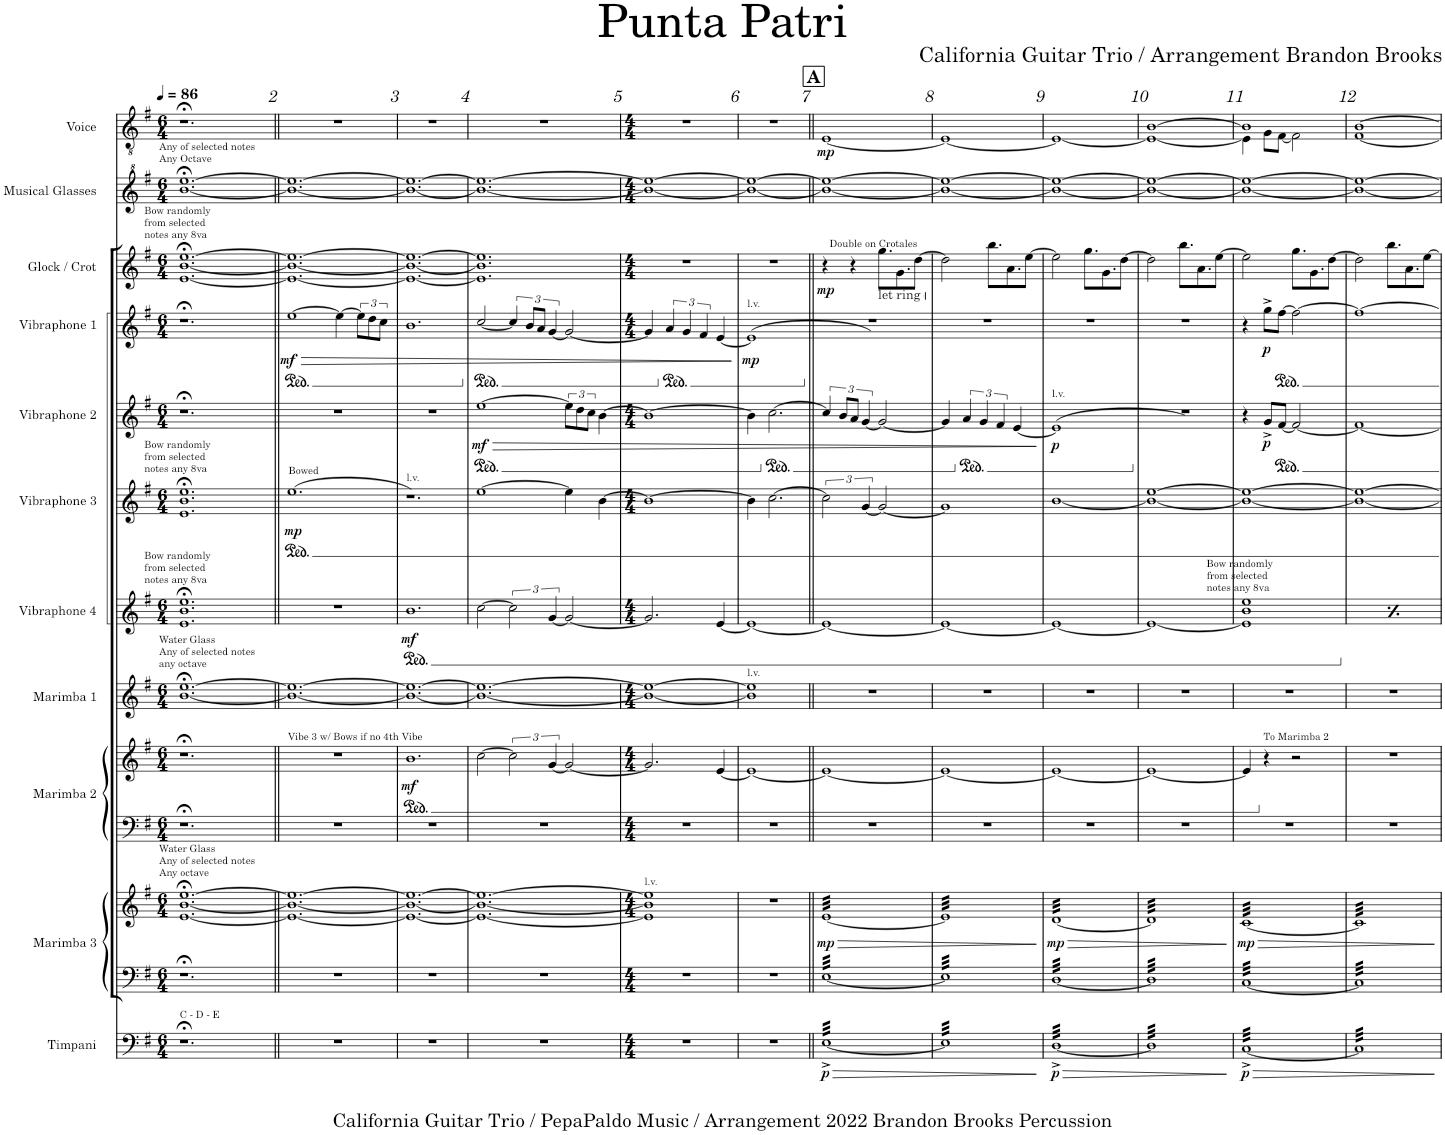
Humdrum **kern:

**kern	**dynam	**kern	**kern	**dynam	**kern	**kern	**dynam	**kern	**kern	**dynam	**kern	**dynam	**kern	**dynam	**kern	**dynam	**kern	**dynam	**kern	**kern	**dynam
*part11	*part11	*part10	*part10	*part10	*part9	*part9	*part9	*part8	*part7	*part7	*part6	*part6	*part5	*part5	*part4	*part4	*part3	*part3	*part2	*part1	*part1
*staff13	*staff13	*staff12	*staff11	*staff11/12	*staff10	*staff9	*staff9/10	*staff8	*staff7	*staff7	*staff6	*staff6	*staff5	*staff5	*staff4	*staff4	*staff3	*staff3	*staff2	*staff1	*staff1
*I"Timpani	*	*I"Marimba 3	*	*	*I"Marimba 2	*	*	*I"Marimba 1	*I"Vibraphone 4	*	*I"Vibraphone 3	*	*I"Vibraphone 2	*	*I"Vibraphone 1	*	*I"Glock / Crot	*	*I"Musical Glasses	*I"Voice	*
*I'Timp.	*	*I'Mrm. 3	*	*	*I'Mrm. 2	*	*	*I'Mrm. 1	*I'Vib. 4	*	*I'Vib. 3	*	*I'Vib. 2	*	*I'Vib. 1	*	*I'Glock / Crot	*	*I'Mu. Gla.	*I'V.	*
*clefF4	*	*clefF4	*clefG2	*	*clefF4	*clefG2	*	*clefG2	*clefG2	*	*clefG2	*	*clefG2	*	*clefG2	*	*clefG2	*	*clefG^2	*clefGv2	*
*	*	*	*	*	*	*	*	*	*	*	*	*	*	*	*	*	*Trd-14c-24	*	*	*	*
*k[f#]	*	*k[f#]	*k[f#]	*	*k[f#]	*k[f#]	*	*k[f#]	*k[f#]	*	*k[f#]	*	*k[f#]	*	*k[f#]	*	*k[f#]	*	*k[f#]	*k[f#]	*
*M6/4	*	*M6/4	*M6/4	*	*M6/4	*M6/4	*	*M6/4	*M6/4	*	*M6/4	*	*M6/4	*	*M6/4	*	*M6/4	*	*M6/4	*M6/4	*
*MM86	*	*MM86	*MM86	*	*MM86	*MM86	*	*MM86	*MM86	*	*MM86	*	*MM86	*	*MM86	*	*MM86	*	*MM86	*MM86	*
=1	=1	=1	=1	=1	=1	=1	=1	=1	=1	=1	=1	=1	=1	=1	=1	=1	=1	=1	=1	=1	=1
!	!	!	!	!	!	!	!	!	!	!	!	!	!	!	!	!	!	!	!LO:TX:a:t=Any of selected notes	!	!
!	!	!	!	!	!	!	!	!	!	!	!	!	!	!	!	!	!	!	!LO:TX:a:t=Any Octave	!	!
!	!	!	!	!	!	!	!	!	!	!	!	!	!	!	!	!	!LO:TX:a:t=Bow randomly	!	!	!	!
!	!	!	!	!	!	!	!	!	!	!	!	!	!	!	!	!	!LO:TX:a:t=from selected	!	!	!	!
!	!	!	!	!	!	!	!	!	!	!	!	!	!	!	!	!	!LO:TX:a:t=notes any 8va	!	!	!	!
!	!	!	!	!	!	!	!	!	!	!	!LO:TX:a:t=Bow randomly	!	!	!	!	!	!	!	!	!	!
!	!	!	!	!	!	!	!	!	!	!	!LO:TX:a:t=from selected	!	!	!	!	!	!	!	!	!	!
!	!	!	!	!	!	!	!	!	!	!	!LO:TX:a:t=notes any 8va	!	!	!	!	!	!	!	!	!	!
!	!	!	!	!	!	!	!	!	!LO:TX:a:t=Bow randomly	!	!	!	!	!	!	!	!	!	!	!	!
!	!	!	!	!	!	!	!	!	!LO:TX:a:t=from selected	!	!	!	!	!	!	!	!	!	!	!	!
!	!	!	!	!	!	!	!	!	!LO:TX:a:t=notes any 8va	!	!	!	!	!	!	!	!	!	!	!	!
!	!	!	!	!	!	!	!	!LO:TX:a:t=Water Glass	!	!	!	!	!	!	!	!	!	!	!	!	!
!	!	!	!	!	!	!	!	!LO:TX:a:t=Any of selected notes	!	!	!	!	!	!	!	!	!	!	!	!	!
!	!	!	!	!	!	!	!	!LO:TX:a:t=any octave	!	!	!	!	!	!	!	!	!	!	!	!	!
!	!	!	!LO:TX:a:t=Water Glass	!	!	!	!	!	!	!	!	!	!	!	!	!	!	!	!	!	!
!	!	!	!LO:TX:a:t=Any of selected notes	!	!	!	!	!	!	!	!	!	!	!	!	!	!	!	!	!	!
!	!	!	!LO:TX:a:t=Any octave	!	!	!	!	!	!	!	!	!	!	!	!	!	!	!	!	!	!
!LO:TX:a:t=C - D - E	!	!	!	!	!	!	!	!	!	!	!	!	!	!	!	!	!	!	!	!	!
1.r;<	.	1.r;<	[1.e;< [1.b;< [1.ee;<	.	1.r;<	1.r;<	.	[1.b;< [1.ee;<	1.e;< 1.b;< 1.ee;<	.	1.e;< 1.b;< 1.ee;<	.	1.r;<	.	1.r;<	.	[1.e;< [1.b;< [1.ee;<	.	[1.bb;< [1.eee;<	1.r;<	.
=2||	=2||	=2||	=2||	=2||	=2||	=2||	=2||	=2||	=2||	=2||	=2||	=2||	=2||	=2||	=2||	=2||	=2||	=2||	=2||	=2||	=2||
*	*	*	*	*	*	*	*	*	*	*	*	*	*	*	*ped	*	*	*	*	*	*
!	!	!	!	!	!	!	!	!	!	!	!LO:TX:a:t=Bowed	!	!	!	!	!	!	!	!	!	!
!	!	!	!	!	!	!LO:TX:a:t=Vibe 3 w/ Bows if no 4th Vibe	!	!	!	!	!	!	!	!	!	!	!	!	!	!	!
!	!	!	!	!	!	!	!	!	!	!	!	!LO:DY:b	!	!	!	!LO:DY:b	!	!	!	!	!
1.r	.	1.r	1.e_ 1.b_ 1.ee_	.	1.r	1.r	.	1.b_ 1.ee_	1.r	.	(>1.ee	mp	1.r	.	[1ee	mf	1.e_ 1.b_ 1.ee_	.	1.bb_ 1.eee_	1.r	.
!	!	!	!	!	!	!	!	!	!	!	!	!	!	!	!	!LO:HP:b	!	!	!	!	!
.	.	.	.	.	.	.	.	.	.	.	.	.	.	.	4ee\_	>	.	.	.	.	.
.	.	.	.	.	.	.	.	.	.	.	.	.	.	.	12ee\L]	.	.	.	.	.	.
.	.	.	.	.	.	.	.	.	.	.	.	.	.	.	12dd\	.	.	.	.	.	.
.	.	.	.	.	.	.	.	.	.	.	.	.	.	.	12cc\J	.	.	.	.	.	.
=3	=3	=3	=3	=3	=3	=3	=3	=3	=3	=3	=3	=3	=3	=3	=3	=3	=3	=3	=3	=3	=3
!	!	!	!	!	!	!	!	!	!	!	!LO:TX:a:t=l.v.	!	!	!	!	!	!	!	!	!	!
!	!	!	!	!	!	!	!LO:DY:b	!	!	!LO:DY:b	!	!	!	!	!	!	!	!	!	!	!
1.r	.	1.r	1.e_ 1.b_ 1.ee_	.	1.r	1.b	mf	1.b_ 1.ee_	1.b	mf	1.r)	.	1.r	.	1.b	.	1.e_ 1.b_ 1.ee_	.	1.bb_ 1.eee_	1.r	.
=4	=4	=4	=4	=4	=4	=4	=4	=4	=4	=4	=4	=4	=4	=4	=4	=4	=4	=4	=4	=4	=4
*	*	*	*	*	*	*	*	*	*	*	*	*	*	*	*Xped	*	*	*	*	*	*
*	*	*	*	*	*	*	*	*	*	*	*	*	*	*	*ped	*	*	*	*	*	*
!	!	!	!	!	!	!	!	!	!	!	!	!	!	!LO:DY:b	!	!	!	!	!	!	!
1.r	.	1.r	1.e_ 1.b_ 1.ee_	.	1.r	[2cc\	.	1.b_ 1.ee_	[2cc\	.	[1ee	.	[1ee	mf	[2cc/	.	1.e] 1.b] 1.ee]	.	1.bb_ 1.eee_	1.r	.
.	.	.	.	.	.	3cc\]	.	.	3cc\]	.	.	.	.	.	6cc/]	.	.	.	.	.	.
.	.	.	.	.	.	.	.	.	.	.	.	.	.	.	12b/L	.	.	.	.	.	.
.	.	.	.	.	.	.	.	.	.	.	.	.	.	.	12a/J	.	.	.	.	.	.
.	.	.	.	.	.	[6g/	.	.	[6g/	.	.	.	.	.	[6g/	.	.	.	.	.	.
!	!	!	!	!	!	!	!	!	!	!	!	!	!	!LO:HP:b	!	!	!	!	!	!	!
.	.	.	.	.	.	2g/_	.	.	2g/_	.	4ee\]	.	12ee\L]	>	2g/_	.	.	.	.	.	.
.	.	.	.	.	.	.	.	.	.	.	.	.	12dd\	.	.	.	.	.	.	.	.
.	.	.	.	.	.	.	.	.	.	.	.	.	12cc\J	.	.	.	.	.	.	.	.
.	.	.	.	.	.	.	.	.	.	.	[4b\	.	[4b\	.	.	.	.	.	.	.	.
=5	=5	=5	=5	=5	=5	=5	=5	=5	=5	=5	=5	=5	=5	=5	=5	=5	=5	=5	=5	=5	=5
*M4/4	*	*M4/4	*M4/4	*	*M4/4	*M4/4	*	*M4/4	*M4/4	*	*M4/4	*	*M4/4	*	*M4/4	*	*M4/4	*	*M4/4	*M4/4	*
!	!	!	!LO:TX:a:t=l.v.	!	!	!	!	!	!	!	!	!	!	!	!	!	!	!	!	!	!
1r	.	1r	1e] 1b] 1ee]	.	1r	2.g/]	.	1b_ 1ee_	2.g/]	.	1b_	.	1b_	.	4g/]	.	1r	.	1bb_ 1eee_	1r	.
*	*	*	*	*	*	*	*	*	*	*	*	*	*	*	*Xped	*	*	*	*	*	*
*	*	*	*	*	*	*	*	*	*	*	*	*	*	*	*ped	*	*	*	*	*	*
.	.	.	.	.	.	.	.	.	.	.	.	.	.	.	6a/	.	.	.	.	.	.
.	.	.	.	.	.	.	.	.	.	.	.	.	.	.	6g/	.	.	.	.	.	.
.	.	.	.	.	.	.	.	.	.	.	.	.	.	.	6f#/	.	.	.	.	.	.
.	.	.	.	.	.	[4e/	.	.	[4e/	.	.	.	.	.	[4e/	.	.	.	.	.	.
.	.	.	.	.	.	.	.	.	.	.	.	.	.	.	.	]	.	.	.	.	.
=6	=6	=6	=6	=6	=6	=6	=6	=6	=6	=6	=6	=6	=6	=6	=6	=6	=6	=6	=6	=6	=6
!	!	!	!	!	!	!	!	!	!	!	!	!	!	!	!LO:TX:a:t=l.v.	!	!	!	!	!	!
!	!	!	!	!	!	!	!	!LO:TX:a:t=l.v.	!	!	!	!	!	!	!	!	!	!	!	!	!
!	!	!	!	!	!	!	!	!	!	!	!	!	!	!	!	!LO:DY:b	!	!	!	!	!
1r	.	1r	1r	.	1r	1e_	.	1b] 1ee]	1e_	.	4b\]	.	4b\]	.	(>1e]	mp	1r	.	1bb_ 1eee_	1r	.
.	.	.	.	.	.	.	.	.	.	.	[2.cc\	.	[2.cc\	.	.	.	.	.	.	.	.
!!LO:REH:place=s1:a:B:cj:fs=14:t=A
=7||	=7||	=7||	=7||	=7||	=7||	=7||	=7||	=7||	=7||	=7||	=7||	=7||	=7||	=7||	=7||	=7||	=7||	=7||	=7||	=7||	=7||
!	!LO:HP:b	!	!	!LO:HP:b	!	!	!	!	!	!	!	!	!	!	!	!	!	!	!	!	!
*	*	*	*	*	*	*	*	*	*	*	*	*	*	*	*Xped	*	*	*	*	*	*
*	*	*	*	*	*	*	*	*	*	*	*	*	*	*	*	*	*	*	*	*^	*
!	!LO:DY:n=1:b	!	!	!LO:DY:n=1:b	!	!	!	!	!	!	!	!	!	!	!	!	!	!LO:DY:b	!	!	!	!LO:DY:b
*tremolo	*	*	*	*	*	*	*	*	*	*	*	*	*	*	*	*	*	*	*	*	*	*
*	*	*tremolo	*	*	*	*	*	*	*	*	*	*	*	*	*	*	*	*	*	*	*	*
*	*	*	*tremolo	*	*	*	*	*	*	*	*	*	*	*	*	*	*	*	*	*	*	*
[32E^LLL	> p	[32ELLL	[32eLLL	> mp	1r	1e_	.	1r	1e_	.	3cc\]	.	6cc/]	.	1r)	.	4r	mp	1bb_ 1eee_	1ryy	[1E	mp
32E^	.	32E	32e	.	.	.	.	.	.	.	.	.	.	.	.	.	.	.	.	.	.	.
32E^	.	32E	32e	.	.	.	.	.	.	.	.	.	.	.	.	.	.	.	.	.	.	.
32E^	.	32E	32e	.	.	.	.	.	.	.	.	.	.	.	.	.	.	.	.	.	.	.
32E^	.	32E	32e	.	.	.	.	.	.	.	.	.	.	.	.	.	.	.	.	.	.	.
32E^	.	32E	32e	.	.	.	.	.	.	.	.	.	.	.	.	.	.	.	.	.	.	.
.	.	.	.	.	.	.	.	.	.	.	.	.	12b/L	.	.	.	.	.	.	.	.	.
32E^	.	32E	32e	.	.	.	.	.	.	.	.	.	.	.	.	.	.	.	.	.	.	.
32E^	.	32E	32e	.	.	.	.	.	.	.	.	.	.	.	.	.	.	.	.	.	.	.
32E^	.	32E	32e	.	.	.	.	.	.	.	.	.	12a/J	.	.	.	4r	.	.	.	.	.
32E^	.	32E	32e	.	.	.	.	.	.	.	.	.	.	.	.	.	.	.	.	.	.	.
32E^	.	32E	32e	.	.	.	.	.	.	.	.	.	.	.	.	.	.	.	.	.	.	.
.	.	.	.	.	.	.	.	.	.	.	[6g/	.	[6g/	.	.	.	.	.	.	.	.	.
32E^	.	32E	32e	.	.	.	.	.	.	.	.	.	.	.	.	.	.	.	.	.	.	.
32E^	.	32E	32e	.	.	.	.	.	.	.	.	.	.	.	.	.	.	.	.	.	.	.
32E^	.	32E	32e	.	.	.	.	.	.	.	.	.	.	.	.	.	.	.	.	.	.	.
32E^	.	32E	32e	.	.	.	.	.	.	.	.	.	.	.	.	.	.	.	.	.	.	.
32E^	.	32E	32e	.	.	.	.	.	.	.	.	.	.	.	.	.	.	.	.	.	.	.
!	!	!	!	!	!	!	!	!	!	!	!	!	!	!	!	!	!LO:TX:a:t=Double on Crotales	!	!	!	!	!
!	!	!	!	!	!	!	!	!	!	!	!	!	!	!	!	!	!LO:TX:b:t=let ring	!	!	!	!	!
32E^	.	32E	32e	.	.	.	.	.	.	.	2g/_	.	2g/_	.	.	.	8.gg\L	.	.	.	.	.
32E^	.	32E	32e	.	.	.	.	.	.	.	.	.	.	.	.	.	.	.	.	.	.	.
32E^	.	32E	32e	.	.	.	.	.	.	.	.	.	.	.	.	.	.	.	.	.	.	.
32E^	.	32E	32e	.	.	.	.	.	.	.	.	.	.	.	.	.	.	.	.	.	.	.
32E^	.	32E	32e	.	.	.	.	.	.	.	.	.	.	.	.	.	.	.	.	.	.	.
32E^	.	32E	32e	.	.	.	.	.	.	.	.	.	.	.	.	.	.	.	.	.	.	.
32E^	.	32E	32e	.	.	.	.	.	.	.	.	.	.	.	.	.	8.g\	.	.	.	.	.
32E^	.	32E	32e	.	.	.	.	.	.	.	.	.	.	.	.	.	.	.	.	.	.	.
32E^	.	32E	32e	.	.	.	.	.	.	.	.	.	.	.	.	.	.	.	.	.	.	.
32E^	.	32E	32e	.	.	.	.	.	.	.	.	.	.	.	.	.	.	.	.	.	.	.
32E^	.	32E	32e	.	.	.	.	.	.	.	.	.	.	.	.	.	.	.	.	.	.	.
32E^	.	32E	32e	.	.	.	.	.	.	.	.	.	.	.	.	.	.	.	.	.	.	.
32E^	.	32E	32e	.	.	.	.	.	.	.	.	.	.	.	.	.	[8dd\J	.	.	.	.	.
32E^	.	32E	32e	.	.	.	.	.	.	.	.	.	.	.	.	.	.	.	.	.	.	.
32E^	.	32E	32e	.	.	.	.	.	.	.	.	.	.	.	.	.	.	.	.	.	.	.
32E^JJJ	.	32EJJJ	32eJJJ	.	.	.	.	.	.	.	.	.	.	.	.	.	.	.	.	.	.	.
=8	=8	=8	=8	=8	=8	=8	=8	=8	=8	=8	=8	=8	=8	=8	=8	=8	=8	=8	=8	=8	=8	=8
32E]LLL	.	32E]LLL	32e]LLL	.	1r	1e_	.	1r	1e_	.	1g]	.	4g/]	.	1r	.	2dd\]	.	1bb_ 1eee_	1ryy	1E_	.
32E	.	32E	32e	.	.	.	.	.	.	.	.	.	.	.	.	.	.	.	.	.	.	.
32E	.	32E	32e	.	.	.	.	.	.	.	.	.	.	.	.	.	.	.	.	.	.	.
32E	.	32E	32e	.	.	.	.	.	.	.	.	.	.	.	.	.	.	.	.	.	.	.
32E	.	32E	32e	.	.	.	.	.	.	.	.	.	.	.	.	.	.	.	.	.	.	.
32E	.	32E	32e	.	.	.	.	.	.	.	.	.	.	.	.	.	.	.	.	.	.	.
32E	.	32E	32e	.	.	.	.	.	.	.	.	.	.	.	.	.	.	.	.	.	.	.
32E	.	32E	32e	.	.	.	.	.	.	.	.	.	.	.	.	.	.	.	.	.	.	.
32E	.	32E	32e	.	.	.	.	.	.	.	.	.	6a/	.	.	.	.	.	.	.	.	.
32E	.	32E	32e	.	.	.	.	.	.	.	.	.	.	.	.	.	.	.	.	.	.	.
32E	.	32E	32e	.	.	.	.	.	.	.	.	.	.	.	.	.	.	.	.	.	.	.
32E	.	32E	32e	.	.	.	.	.	.	.	.	.	.	.	.	.	.	.	.	.	.	.
32E	.	32E	32e	.	.	.	.	.	.	.	.	.	.	.	.	.	.	.	.	.	.	.
32E	.	32E	32e	.	.	.	.	.	.	.	.	.	.	.	.	.	.	.	.	.	.	.
.	.	.	.	.	.	.	.	.	.	.	.	.	6g/	.	.	.	.	.	.	.	.	.
32E	.	32E	32e	.	.	.	.	.	.	.	.	.	.	.	.	.	.	.	.	.	.	.
32E	.	32E	32e	.	.	.	.	.	.	.	.	.	.	.	.	.	.	.	.	.	.	.
32E	.	32E	32e	.	.	.	.	.	.	.	.	.	.	.	.	.	8.bb\L	.	.	.	.	.
32E	.	32E	32e	.	.	.	.	.	.	.	.	.	.	.	.	.	.	.	.	.	.	.
32E	.	32E	32e	.	.	.	.	.	.	.	.	.	.	.	.	.	.	.	.	.	.	.
.	.	.	.	.	.	.	.	.	.	.	.	.	6f#/	.	.	.	.	.	.	.	.	.
32E	.	32E	32e	.	.	.	.	.	.	.	.	.	.	.	.	.	.	.	.	.	.	.
32E	.	32E	32e	.	.	.	.	.	.	.	.	.	.	.	.	.	.	.	.	.	.	.
32E	.	32E	32e	.	.	.	.	.	.	.	.	.	.	.	.	.	.	.	.	.	.	.
32E	.	32E	32e	.	.	.	.	.	.	.	.	.	.	.	.	.	8.a\	.	.	.	.	.
32E	.	32E	32e	.	.	.	.	.	.	.	.	.	.	.	.	.	.	.	.	.	.	.
32E	.	32E	32e	.	.	.	.	.	.	.	.	.	[4e/	.	.	.	.	.	.	.	.	.
32E	.	32E	32e	.	.	.	.	.	.	.	.	.	.	.	.	.	.	.	.	.	.	.
32E	.	32E	32e	.	.	.	.	.	.	.	.	.	.	.	.	.	.	.	.	.	.	.
32E	.	32E	32e	.	.	.	.	.	.	.	.	.	.	.	.	.	.	.	.	.	.	.
32E	.	32E	32e	.	.	.	.	.	.	.	.	.	.	.	.	.	[8ee\J	.	.	.	.	.
32E	.	32E	32e	.	.	.	.	.	.	.	.	.	.	.	.	.	.	.	.	.	.	.
32E	.	32E	32e	.	.	.	.	.	.	.	.	.	.	.	.	.	.	.	.	.	.	.
32EJJJ	.	32EJJJ	32eJJJ	.	.	.	.	.	.	.	.	.	.	.	.	.	.	.	.	.	.	.
*	*	*	*	*	*	*	*	*	*	*	*	*	*	*	*	*	*	*	*	*v	*v	*
.	]	.	.	]	.	.	.	.	.	.	.	.	.	]	.	.	.	.	.	.	.
=9	=9	=9	=9	=9	=9	=9	=9	=9	=9	=9	=9	=9	=9	=9	=9	=9	=9	=9	=9	=9	=9
!	!	!	!	!	!	!	!	!	!	!	!	!	!LO:TX:a:t=l.v.	!	!	!	!	!	!	!	!
!	!LO:HP:b	!	!	!LO:HP:b	!	!	!	!	!	!	!	!	!	!	!	!	!	!	!	!	!
*	*	*	*	*	*	*	*	*	*	*	*	*	*	*	*	*	*	*	*	*^	*
!	!LO:DY:n=1:b	!	!	!LO:DY:n=1:b	!	!	!	!	!	!	!	!	!	!LO:DY:b	!	!	!	!	!	!	!	!
[32D^LLL	> p	[32DLLL	[32dLLL	> mp	1r	1e_	.	1r	1e_	.	[<1b	.	(>1e]	p	1r	.	2ee\]	.	1bb_ 1eee_	1ryy	1E_	.
32D^	.	32D	32d	.	.	.	.	.	.	.	.	.	.	.	.	.	.	.	.	.	.	.
32D^	.	32D	32d	.	.	.	.	.	.	.	.	.	.	.	.	.	.	.	.	.	.	.
32D^	.	32D	32d	.	.	.	.	.	.	.	.	.	.	.	.	.	.	.	.	.	.	.
32D^	.	32D	32d	.	.	.	.	.	.	.	.	.	.	.	.	.	.	.	.	.	.	.
32D^	.	32D	32d	.	.	.	.	.	.	.	.	.	.	.	.	.	.	.	.	.	.	.
32D^	.	32D	32d	.	.	.	.	.	.	.	.	.	.	.	.	.	.	.	.	.	.	.
32D^	.	32D	32d	.	.	.	.	.	.	.	.	.	.	.	.	.	.	.	.	.	.	.
32D^	.	32D	32d	.	.	.	.	.	.	.	.	.	.	.	.	.	.	.	.	.	.	.
32D^	.	32D	32d	.	.	.	.	.	.	.	.	.	.	.	.	.	.	.	.	.	.	.
32D^	.	32D	32d	.	.	.	.	.	.	.	.	.	.	.	.	.	.	.	.	.	.	.
32D^	.	32D	32d	.	.	.	.	.	.	.	.	.	.	.	.	.	.	.	.	.	.	.
32D^	.	32D	32d	.	.	.	.	.	.	.	.	.	.	.	.	.	.	.	.	.	.	.
32D^	.	32D	32d	.	.	.	.	.	.	.	.	.	.	.	.	.	.	.	.	.	.	.
32D^	.	32D	32d	.	.	.	.	.	.	.	.	.	.	.	.	.	.	.	.	.	.	.
32D^	.	32D	32d	.	.	.	.	.	.	.	.	.	.	.	.	.	.	.	.	.	.	.
32D^	.	32D	32d	.	.	.	.	.	.	.	.	.	.	.	.	.	8.gg\L	.	.	.	.	.
32D^	.	32D	32d	.	.	.	.	.	.	.	.	.	.	.	.	.	.	.	.	.	.	.
32D^	.	32D	32d	.	.	.	.	.	.	.	.	.	.	.	.	.	.	.	.	.	.	.
32D^	.	32D	32d	.	.	.	.	.	.	.	.	.	.	.	.	.	.	.	.	.	.	.
32D^	.	32D	32d	.	.	.	.	.	.	.	.	.	.	.	.	.	.	.	.	.	.	.
32D^	.	32D	32d	.	.	.	.	.	.	.	.	.	.	.	.	.	.	.	.	.	.	.
32D^	.	32D	32d	.	.	.	.	.	.	.	.	.	.	.	.	.	8.g\	.	.	.	.	.
32D^	.	32D	32d	.	.	.	.	.	.	.	.	.	.	.	.	.	.	.	.	.	.	.
32D^	.	32D	32d	.	.	.	.	.	.	.	.	.	.	.	.	.	.	.	.	.	.	.
32D^	.	32D	32d	.	.	.	.	.	.	.	.	.	.	.	.	.	.	.	.	.	.	.
32D^	.	32D	32d	.	.	.	.	.	.	.	.	.	.	.	.	.	.	.	.	.	.	.
32D^	.	32D	32d	.	.	.	.	.	.	.	.	.	.	.	.	.	.	.	.	.	.	.
32D^	.	32D	32d	.	.	.	.	.	.	.	.	.	.	.	.	.	[8dd\J	.	.	.	.	.
32D^	.	32D	32d	.	.	.	.	.	.	.	.	.	.	.	.	.	.	.	.	.	.	.
32D^	.	32D	32d	.	.	.	.	.	.	.	.	.	.	.	.	.	.	.	.	.	.	.
32D^JJJ	.	32DJJJ	32dJJJ	.	.	.	.	.	.	.	.	.	.	.	.	.	.	.	.	.	.	.
=10	=10	=10	=10	=10	=10	=10	=10	=10	=10	=10	=10	=10	=10	=10	=10	=10	=10	=10	=10	=10	=10	=10
32D]LLL	.	32D]LLL	32d]LLL	.	1r	1e_	.	1r	1e_	.	1b_ [1ee	.	1r)	.	1r	.	2dd\]	.	1bb_ 1eee_	1ryy	1E_ [>1B	.
32D	.	32D	32d	.	.	.	.	.	.	.	.	.	.	.	.	.	.	.	.	.	.	.
32D	.	32D	32d	.	.	.	.	.	.	.	.	.	.	.	.	.	.	.	.	.	.	.
32D	.	32D	32d	.	.	.	.	.	.	.	.	.	.	.	.	.	.	.	.	.	.	.
32D	.	32D	32d	.	.	.	.	.	.	.	.	.	.	.	.	.	.	.	.	.	.	.
32D	.	32D	32d	.	.	.	.	.	.	.	.	.	.	.	.	.	.	.	.	.	.	.
32D	.	32D	32d	.	.	.	.	.	.	.	.	.	.	.	.	.	.	.	.	.	.	.
32D	.	32D	32d	.	.	.	.	.	.	.	.	.	.	.	.	.	.	.	.	.	.	.
32D	.	32D	32d	.	.	.	.	.	.	.	.	.	.	.	.	.	.	.	.	.	.	.
32D	.	32D	32d	.	.	.	.	.	.	.	.	.	.	.	.	.	.	.	.	.	.	.
32D	.	32D	32d	.	.	.	.	.	.	.	.	.	.	.	.	.	.	.	.	.	.	.
32D	.	32D	32d	.	.	.	.	.	.	.	.	.	.	.	.	.	.	.	.	.	.	.
32D	.	32D	32d	.	.	.	.	.	.	.	.	.	.	.	.	.	.	.	.	.	.	.
32D	.	32D	32d	.	.	.	.	.	.	.	.	.	.	.	.	.	.	.	.	.	.	.
32D	.	32D	32d	.	.	.	.	.	.	.	.	.	.	.	.	.	.	.	.	.	.	.
32D	.	32D	32d	.	.	.	.	.	.	.	.	.	.	.	.	.	.	.	.	.	.	.
32D	.	32D	32d	.	.	.	.	.	.	.	.	.	.	.	.	.	8.bb\L	.	.	.	.	.
32D	.	32D	32d	.	.	.	.	.	.	.	.	.	.	.	.	.	.	.	.	.	.	.
32D	.	32D	32d	.	.	.	.	.	.	.	.	.	.	.	.	.	.	.	.	.	.	.
32D	.	32D	32d	.	.	.	.	.	.	.	.	.	.	.	.	.	.	.	.	.	.	.
32D	.	32D	32d	.	.	.	.	.	.	.	.	.	.	.	.	.	.	.	.	.	.	.
32D	.	32D	32d	.	.	.	.	.	.	.	.	.	.	.	.	.	.	.	.	.	.	.
32D	.	32D	32d	.	.	.	.	.	.	.	.	.	.	.	.	.	8.a\	.	.	.	.	.
32D	.	32D	32d	.	.	.	.	.	.	.	.	.	.	.	.	.	.	.	.	.	.	.
32D	.	32D	32d	.	.	.	.	.	.	.	.	.	.	.	.	.	.	.	.	.	.	.
32D	.	32D	32d	.	.	.	.	.	.	.	.	.	.	.	.	.	.	.	.	.	.	.
32D	.	32D	32d	.	.	.	.	.	.	.	.	.	.	.	.	.	.	.	.	.	.	.
32D	.	32D	32d	.	.	.	.	.	.	.	.	.	.	.	.	.	.	.	.	.	.	.
32D	.	32D	32d	.	.	.	.	.	.	.	.	.	.	.	.	.	[8ee\J	.	.	.	.	.
32D	.	32D	32d	.	.	.	.	.	.	.	.	.	.	.	.	.	.	.	.	.	.	.
32D	.	32D	32d	.	.	.	.	.	.	.	.	.	.	.	.	.	.	.	.	.	.	.
32DJJJ	.	32DJJJ	32dJJJ	.	.	.	.	.	.	.	.	.	.	.	.	.	.	.	.	.	.	.
*	*	*	*	*	*	*	*	*	*	*	*	*	*	*	*	*	*	*	*	*v	*v	*
.	]	.	.	]	.	.	.	.	.	.	.	.	.	.	.	.	.	.	.	.	.
=11	=11	=11	=11	=11	=11	=11	=11	=11	=11	=11	=11	=11	=11	=11	=11	=11	=11	=11	=11	=11	=11
!	!	!	!	!	!	!	!	!	!LO:TX:a:t=Bow randomly	!	!	!	!	!	!	!	!	!	!	!	!
!	!	!	!	!	!	!	!	!	!LO:TX:a:t=from selected	!	!	!	!	!	!	!	!	!	!	!	!
!	!	!	!	!	!	!	!	!	!LO:TX:a:t=notes any 8va	!	!	!	!	!	!	!	!	!	!	!	!
!	!LO:HP:b	!	!	!LO:HP:b	!	!	!	!	!	!	!	!	!	!	!	!	!	!	!	!	!
*	*	*	*	*	*	*	*	*	*	*	*	*	*	*	*	*	*	*	*	*^	*
!	!LO:DY:n=1:b	!	!	!LO:DY:n=1:b	!	!	!	!	!	!	!	!	!	!	!	!	!	!	!	!	!	!
[32C^LLL	> p	[32CLLL	[32cLLL	> mp	1r	4e/]	.	1r	1e] 1b 1ee	.	1b_ 1ee_	.	4r	.	4r	.	2ee\]	.	1bb_ 1eee_	1B]	4E\]	.
32C^	.	32C	32c	.	.	.	.	.	.	.	.	.	.	.	.	.	.	.	.	.	.	.
32C^	.	32C	32c	.	.	.	.	.	.	.	.	.	.	.	.	.	.	.	.	.	.	.
32C^	.	32C	32c	.	.	.	.	.	.	.	.	.	.	.	.	.	.	.	.	.	.	.
32C^	.	32C	32c	.	.	.	.	.	.	.	.	.	.	.	.	.	.	.	.	.	.	.
32C^	.	32C	32c	.	.	.	.	.	.	.	.	.	.	.	.	.	.	.	.	.	.	.
32C^	.	32C	32c	.	.	.	.	.	.	.	.	.	.	.	.	.	.	.	.	.	.	.
32C^	.	32C	32c	.	.	.	.	.	.	.	.	.	.	.	.	.	.	.	.	.	.	.
!	!	!	!	!	!	!LO:TX:a:t=To Marimba 2	!	!	!	!	!	!	!	!	!	!	!	!	!	!	!	!
!	!	!	!	!	!	!	!	!	!	!	!	!	!	!LO:DY:b	!	!LO:DY:b	!	!	!	!	!	!
32C^	.	32C	32c	.	.	4r	.	.	.	.	.	.	8g^/L	p	8gg^\L	p	.	.	.	.	8G\L	.
32C^	.	32C	32c	.	.	.	.	.	.	.	.	.	.	.	.	.	.	.	.	.	.	.
32C^	.	32C	32c	.	.	.	.	.	.	.	.	.	.	.	.	.	.	.	.	.	.	.
32C^	.	32C	32c	.	.	.	.	.	.	.	.	.	.	.	.	.	.	.	.	.	.	.
32C^	.	32C	32c	.	.	.	.	.	.	.	.	.	[8f#/J	.	[8ff#\J	.	.	.	.	.	[8F#\J	.
32C^	.	32C	32c	.	.	.	.	.	.	.	.	.	.	.	.	.	.	.	.	.	.	.
32C^	.	32C	32c	.	.	.	.	.	.	.	.	.	.	.	.	.	.	.	.	.	.	.
32C^	.	32C	32c	.	.	.	.	.	.	.	.	.	.	.	.	.	.	.	.	.	.	.
32C^	.	32C	32c	.	.	2r	.	.	.	.	.	.	2f#/_	.	2ff#\_	.	8.gg\L	.	.	.	2F#\]	.
32C^	.	32C	32c	.	.	.	.	.	.	.	.	.	.	.	.	.	.	.	.	.	.	.
32C^	.	32C	32c	.	.	.	.	.	.	.	.	.	.	.	.	.	.	.	.	.	.	.
32C^	.	32C	32c	.	.	.	.	.	.	.	.	.	.	.	.	.	.	.	.	.	.	.
32C^	.	32C	32c	.	.	.	.	.	.	.	.	.	.	.	.	.	.	.	.	.	.	.
32C^	.	32C	32c	.	.	.	.	.	.	.	.	.	.	.	.	.	.	.	.	.	.	.
32C^	.	32C	32c	.	.	.	.	.	.	.	.	.	.	.	.	.	8.g\	.	.	.	.	.
32C^	.	32C	32c	.	.	.	.	.	.	.	.	.	.	.	.	.	.	.	.	.	.	.
32C^	.	32C	32c	.	.	.	.	.	.	.	.	.	.	.	.	.	.	.	.	.	.	.
32C^	.	32C	32c	.	.	.	.	.	.	.	.	.	.	.	.	.	.	.	.	.	.	.
32C^	.	32C	32c	.	.	.	.	.	.	.	.	.	.	.	.	.	.	.	.	.	.	.
32C^	.	32C	32c	.	.	.	.	.	.	.	.	.	.	.	.	.	.	.	.	.	.	.
32C^	.	32C	32c	.	.	.	.	.	.	.	.	.	.	.	.	.	[8dd\J	.	.	.	.	.
32C^	.	32C	32c	.	.	.	.	.	.	.	.	.	.	.	.	.	.	.	.	.	.	.
32C^	.	32C	32c	.	.	.	.	.	.	.	.	.	.	.	.	.	.	.	.	.	.	.
32C^JJJ	.	32CJJJ	32cJJJ	.	.	.	.	.	.	.	.	.	.	.	.	.	.	.	.	.	.	.
=12	=12	=12	=12	=12	=12	=12	=12	=12	=12	=12	=12	=12	=12	=12	=12	=12	=12	=12	=12	=12	=12	=12
!	!	!	!	!	!	!	!	!	!LO:TX:a:t=Bow randomly	!	!	!	!	!	!	!	!	!	!	!	!	!
!	!	!	!	!	!	!	!	!	!LO:TX:a:t=from selected	!	!	!	!	!	!	!	!	!	!	!	!	!
!	!	!	!	!	!	!	!	!	!LO:TX:a:t=notes any 8va	!	!	!	!	!	!	!	!	!	!	!	!	!
32C]LLL	.	32C]LLL	32c]LLL	.	1r	1r	.	1r	1e] 1b 1ee	.	1b_ 1ee_	.	1f#_	.	1ff#_	.	2dd\]	.	1bb_ 1eee_	[1B	[1F#	.
32C	.	32C	32c	.	.	.	.	.	.	.	.	.	.	.	.	.	.	.	.	.	.	.
32C	.	32C	32c	.	.	.	.	.	.	.	.	.	.	.	.	.	.	.	.	.	.	.
32C	.	32C	32c	.	.	.	.	.	.	.	.	.	.	.	.	.	.	.	.	.	.	.
32C	.	32C	32c	.	.	.	.	.	.	.	.	.	.	.	.	.	.	.	.	.	.	.
32C	.	32C	32c	.	.	.	.	.	.	.	.	.	.	.	.	.	.	.	.	.	.	.
32C	.	32C	32c	.	.	.	.	.	.	.	.	.	.	.	.	.	.	.	.	.	.	.
32C	.	32C	32c	.	.	.	.	.	.	.	.	.	.	.	.	.	.	.	.	.	.	.
32C	.	32C	32c	.	.	.	.	.	.	.	.	.	.	.	.	.	.	.	.	.	.	.
32C	.	32C	32c	.	.	.	.	.	.	.	.	.	.	.	.	.	.	.	.	.	.	.
32C	.	32C	32c	.	.	.	.	.	.	.	.	.	.	.	.	.	.	.	.	.	.	.
32C	.	32C	32c	.	.	.	.	.	.	.	.	.	.	.	.	.	.	.	.	.	.	.
32C	.	32C	32c	.	.	.	.	.	.	.	.	.	.	.	.	.	.	.	.	.	.	.
32C	.	32C	32c	.	.	.	.	.	.	.	.	.	.	.	.	.	.	.	.	.	.	.
32C	.	32C	32c	.	.	.	.	.	.	.	.	.	.	.	.	.	.	.	.	.	.	.
32C	.	32C	32c	.	.	.	.	.	.	.	.	.	.	.	.	.	.	.	.	.	.	.
32C	.	32C	32c	.	.	.	.	.	.	.	.	.	.	.	.	.	8.bb\L	.	.	.	.	.
32C	.	32C	32c	.	.	.	.	.	.	.	.	.	.	.	.	.	.	.	.	.	.	.
32C	.	32C	32c	.	.	.	.	.	.	.	.	.	.	.	.	.	.	.	.	.	.	.
32C	.	32C	32c	.	.	.	.	.	.	.	.	.	.	.	.	.	.	.	.	.	.	.
32C	.	32C	32c	.	.	.	.	.	.	.	.	.	.	.	.	.	.	.	.	.	.	.
32C	.	32C	32c	.	.	.	.	.	.	.	.	.	.	.	.	.	.	.	.	.	.	.
32C	.	32C	32c	.	.	.	.	.	.	.	.	.	.	.	.	.	8.a\	.	.	.	.	.
32C	.	32C	32c	.	.	.	.	.	.	.	.	.	.	.	.	.	.	.	.	.	.	.
32C	.	32C	32c	.	.	.	.	.	.	.	.	.	.	.	.	.	.	.	.	.	.	.
32C	.	32C	32c	.	.	.	.	.	.	.	.	.	.	.	.	.	.	.	.	.	.	.
32C	.	32C	32c	.	.	.	.	.	.	.	.	.	.	.	.	.	.	.	.	.	.	.
32C	.	32C	32c	.	.	.	.	.	.	.	.	.	.	.	.	.	.	.	.	.	.	.
32C	.	32C	32c	.	.	.	.	.	.	.	.	.	.	.	.	.	[8ee\J	.	.	.	.	.
32C	.	32C	32c	.	.	.	.	.	.	.	.	.	.	.	.	.	.	.	.	.	.	.
32C	.	32C	32c	.	.	.	.	.	.	.	.	.	.	.	.	.	.	.	.	.	.	.
32CJJJ	.	32CJJJ	32cJJJ	.	.	.	.	.	.	.	.	.	.	.	.	.	.	.	.	.	.	.
*	*	*	*Xtremolo	*	*	*	*	*	*	*	*	*	*	*	*	*	*	*	*	*	*	*
*	*	*Xtremolo	*	*	*	*	*	*	*	*	*	*	*	*	*	*	*	*	*	*	*	*
*Xtremolo	*	*	*	*	*	*	*	*	*	*	*	*	*	*	*	*	*	*	*	*	*	*
*	*	*	*	*	*	*	*	*	*	*	*	*	*	*	*	*	*	*	*	*v	*v	*
.	]	.	.	]	.	.	.	.	.	.	.	.	.	.	.	.	.	.	.	.	.
=	=	=	=	=	=	=	=	=	=	=	=	=	=	=	=	=	=	=	=	=	=
*-	*-	*-	*-	*-	*-	*-	*-	*-	*-	*-	*-	*-	*-	*-	*-	*-	*-	*-	*-	*-	*-
